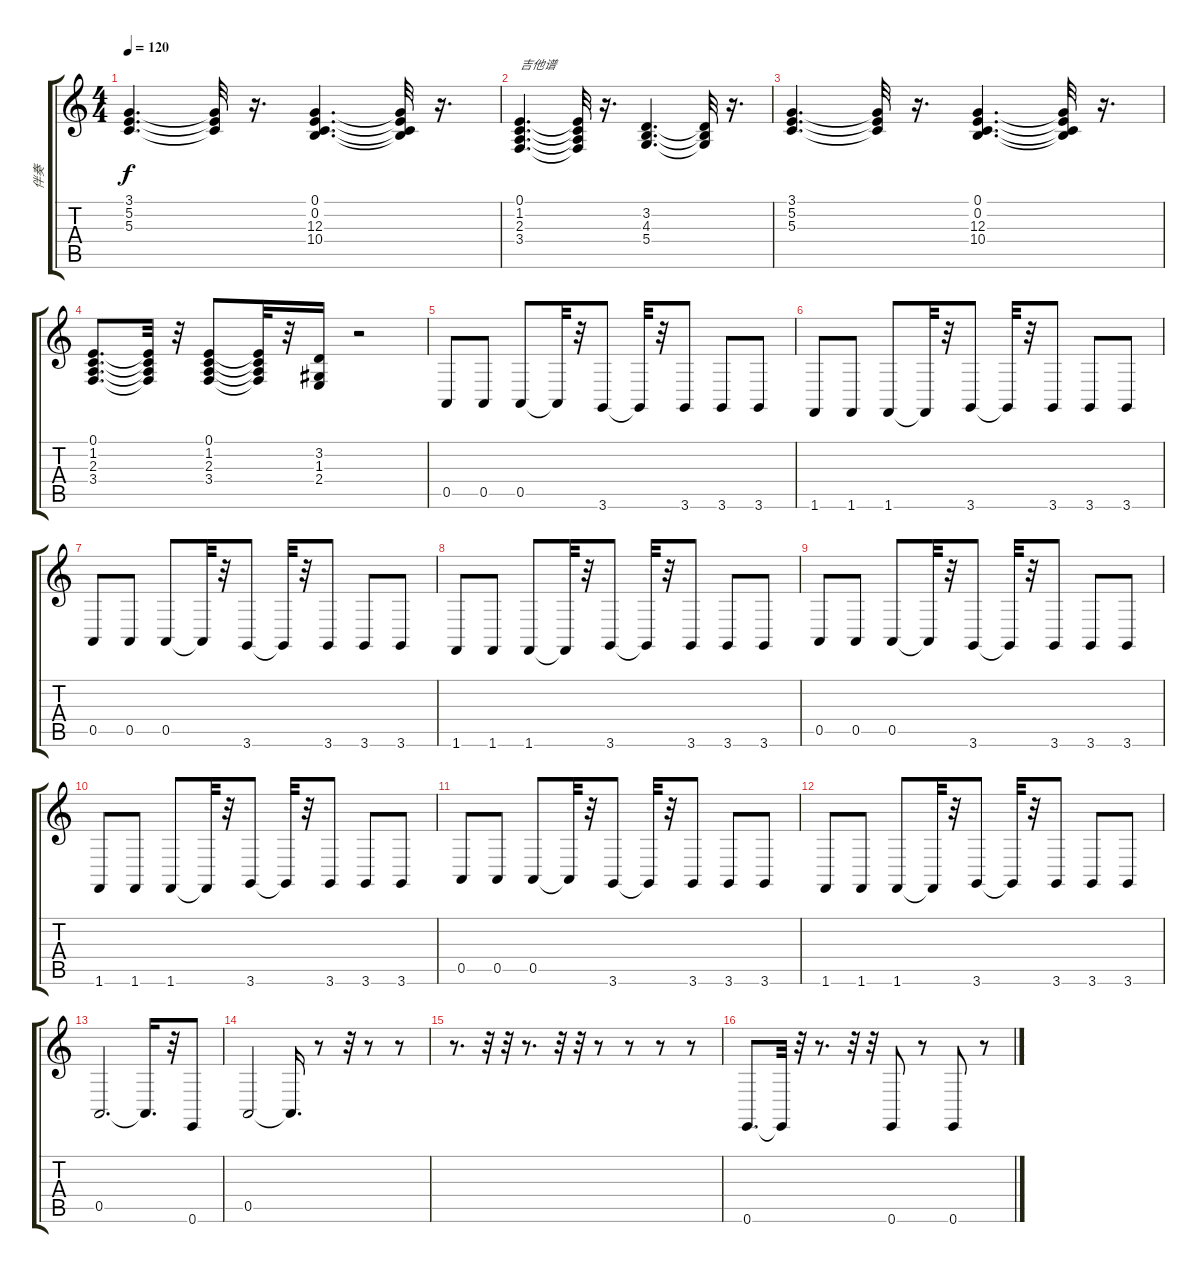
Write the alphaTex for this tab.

\track ("伴奏" "伴奏") {instrument orchestralharp}
\staff {score tabs}
\tuning (E4 B3 G3 D3 A2 E2) {hide}
\ts (4 4)
\tempo 120
\clef g2
\ks c
(3.1 5.2 5.3).4{d dy f instrument orchestralharp} (3.1{t} 5.2{t} 5.3{t}).32 r.16{d} (0.1 0.2 12.3 10.4).4{d} (0.1{t} 0.2{t} 12.3{t} 10.4{t}).32 r.16{d} |
(0.1 1.2 2.3 3.4).4{d txt "吉他谱"} (0.1{t} 1.2{t} 2.3{t} 3.4{t}).32 r.16{d} (3.2 4.3 5.4).4{d} (3.2{t} 4.3{t} 5.4{t}).32 r.16{d} |
(3.1 5.2 5.3).4{d} (3.1{t} 5.2{t} 5.3{t}).32 r.16{d} (0.1 0.2 12.3 10.4).4{d} (0.1{t} 0.2{t} 12.3{t} 10.4{t}).32 r.16{d} |
(0.1 1.2 2.3 3.4).8{d} (0.1{t} 1.2{t} 2.3{t} 3.4{t}).32 r.32 (0.1 1.2 2.3 3.4).8 (0.1{t} 1.2{t} 2.3{t} 3.4{t}).32 r.32 (3.2 1.3 2.4).16 r.2 |
0.5.8 0.5.8 0.5.8 0.5{t}.32 r.32 3.6.8 3.6{t}.32 r.32 3.6.8 3.6.8 3.6.8 |
1.6.8 1.6.8 1.6.8 1.6{t}.32 r.32 3.6.8 3.6{t}.32 r.32 3.6.8 3.6.8 3.6.8 |
0.5.8 0.5.8 0.5.8 0.5{t}.32 r.32 3.6.8 3.6{t}.32 r.32 3.6.8 3.6.8 3.6.8 |
1.6.8 1.6.8 1.6.8 1.6{t}.32 r.32 3.6.8 3.6{t}.32 r.32 3.6.8 3.6.8 3.6.8 |
0.5.8 0.5.8 0.5.8 0.5{t}.32 r.32 3.6.8 3.6{t}.32 r.32 3.6.8 3.6.8 3.6.8 |
1.6.8 1.6.8 1.6.8 1.6{t}.32 r.32 3.6.8 3.6{t}.32 r.32 3.6.8 3.6.8 3.6.8 |
0.5.8 0.5.8 0.5.8 0.5{t}.32 r.32 3.6.8 3.6{t}.32 r.32 3.6.8 3.6.8 3.6.8 |
1.6.8 1.6.8 1.6.8 1.6{t}.32 r.32 3.6.8 3.6{t}.32 r.32 3.6.8 3.6.8 3.6.8 |
0.5.2{d} 0.5{t}.16{d} r.32 0.6.8 |
0.5.2 0.5{t}.16{d} r.8 r.32 r.8 r.8 |
r.8{d} r.32 r.32 r.8{d} r.32 r.32 r.8 r.8 r.8 r.8 |
0.6.8{d} 0.6{t}.32 r.32 r.8{d} r.32 r.32 0.6.8 r.8 0.6.8 r.8
